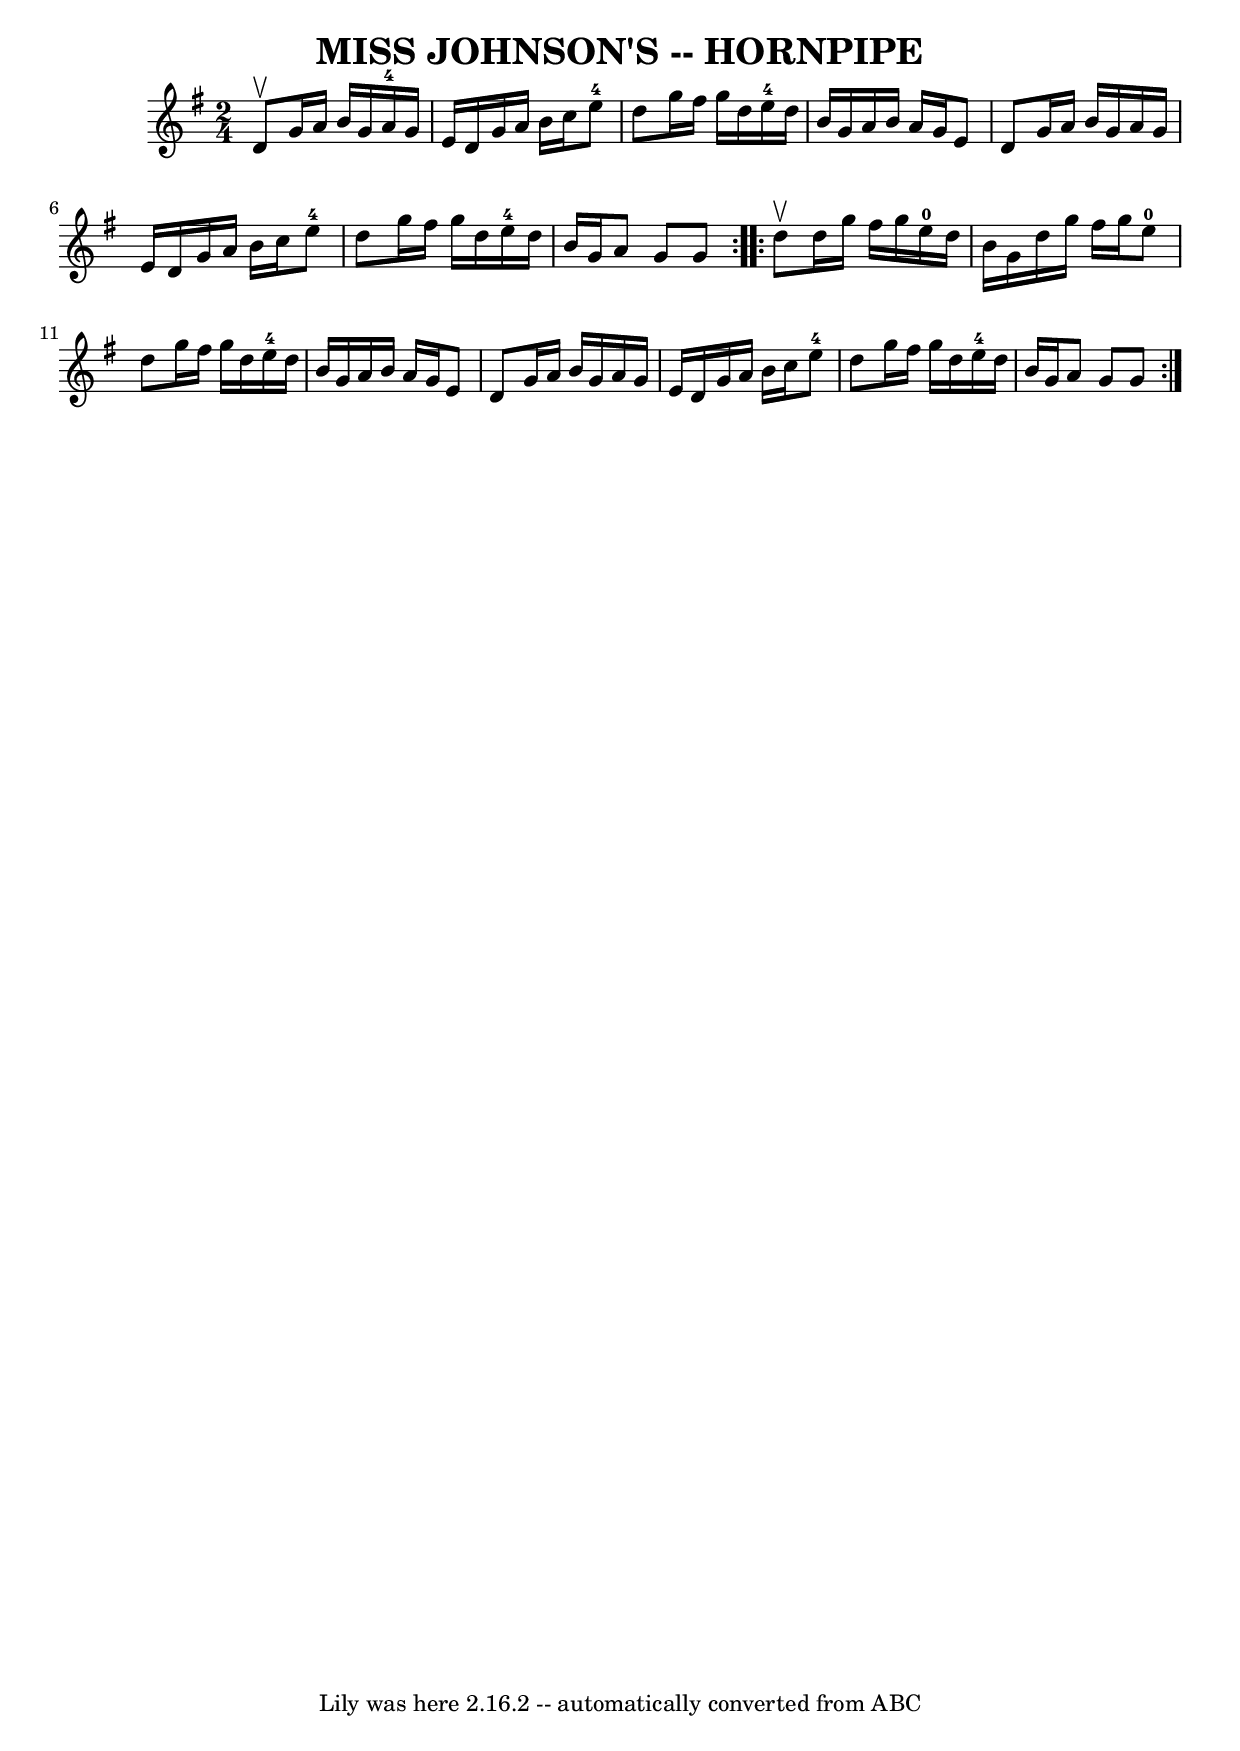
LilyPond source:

\version "2.16.2"
\include "Mammoth.ily"
\header {
  %% book = "Ryan's Mammoth Collection of Fiddle Tunes"
  crossRefNumber = "1"
  footnotes = ""
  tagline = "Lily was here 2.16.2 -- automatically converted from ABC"
  title = "MISS JOHNSON'S -- HORNPIPE"

}
voicedefault =  {



  \repeat volta 2 {

    \time 2/4 
    \key g \major d'8^\upbow       |
    g'16 a'16 b'16    
    g'16 a'16-4 g'16 e'16 d'16    |
    g'16 a'16 b'16   
    c''16 e''8-4 d''8    |
    g''16 fis''16 g''16 d''16   
    e''16-4 d''16 b'16 g'16    |
    a'16 b'16 a'16    
    g'16 e'8 d'8    |
    |
    g'16 a'16 b'16 g'16    
    a'16 g'16 e'16 d'16    |
    g'16 a'16 b'16 c''16      
    e''8-4 d''8    |
    g''16 fis''16 g''16 d''16 e''16 
    -4 d''16 b'16 g'16    |
    a'8 g'8 g'8    
  }     

  \repeat volta 2 {
    d''8^\upbow       |
    d''16 g''16 fis''16    
    g''16 e''16-0 d''16 b'16 g'16    |
    d''16 g''16    
    fis''16 g''16 e''8-0 d''8    |
    g''16 fis''16 g''16  
    d''16 e''16-4 d''16 b'16 g'16    |
    a'16 b'16    
    a'16 g'16 e'8 d'8    |
    |
    g'16 a'16 b'16    
    g'16 a'16 g'16 e'16 d'16    |
    g'16 a'16 b'16    
    c''16 e''8-4 d''8    |
    g''16 fis''16 g''16 d''16    
    e''16-4 d''16 b'16 g'16    |
    a'8 g'8 g'8    
  }   

}

\score{
  <<

    \context Staff="default"
    {
      \voicedefault 
      
    }

  >>
  \layout {
    
  }
  \midi {
  }

}
